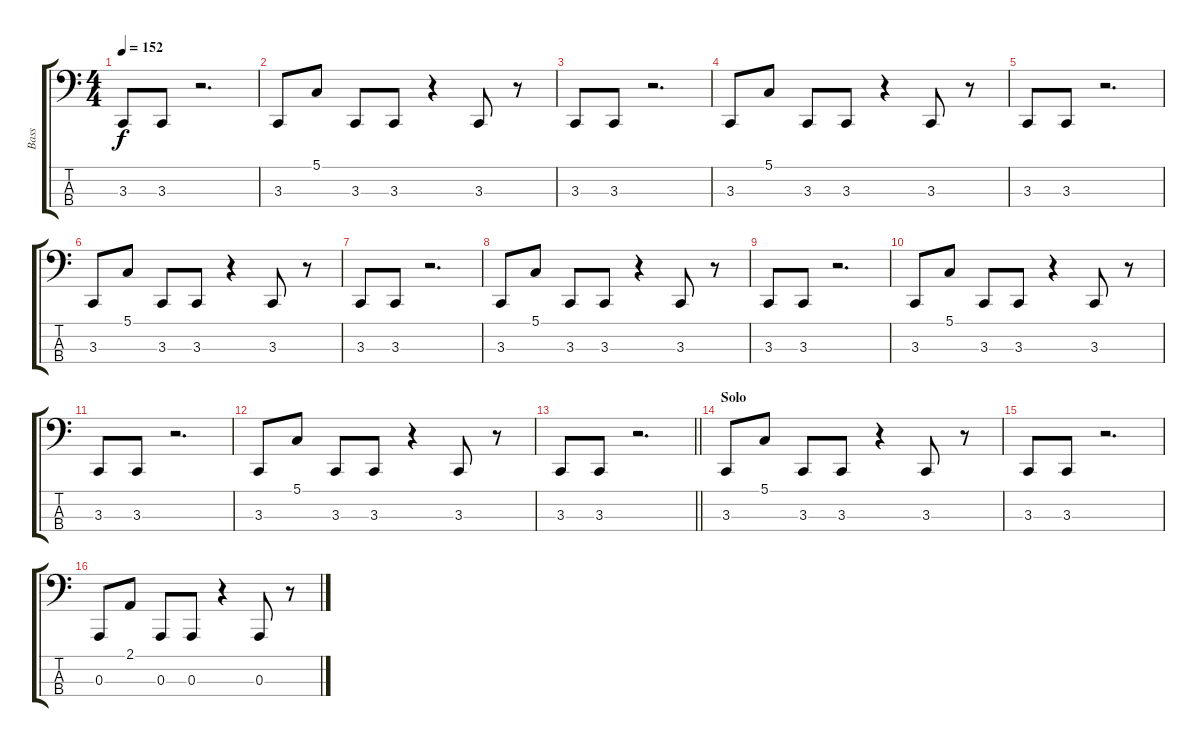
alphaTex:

\track ("Bass" "Bass") {instrument lead8bassandlead}
\staff {score tabs}
\tuning (G2 D2 A1 E1) {hide}
\ts (4 4)
\tempo 152
\clef f4
\ks c
3.3.8{dy f} 3.3.8 r.2{d} |
3.3.8 5.1.8 3.3.8 3.3.8 r.4 3.3.8 r.8 |
3.3.8 3.3.8 r.2{d} |
3.3.8 5.1.8 3.3.8 3.3.8 r.4 3.3.8 r.8 |
3.3.8 3.3.8 r.2{d} |
3.3.8 5.1.8 3.3.8 3.3.8 r.4 3.3.8 r.8 |
3.3.8 3.3.8 r.2{d} |
3.3.8 5.1.8 3.3.8 3.3.8 r.4 3.3.8 r.8 |
3.3.8 3.3.8 r.2{d} |
3.3.8 5.1.8 3.3.8 3.3.8 r.4 3.3.8 r.8 |
3.3.8 3.3.8 r.2{d} |
3.3.8 5.1.8 3.3.8 3.3.8 r.4 3.3.8 r.8 |
\barLineRight lightlight
3.3.8 3.3.8 r.2{d} |
\section ("" "Solo")
3.3.8 5.1.8 3.3.8 3.3.8 r.4 3.3.8 r.8 |
3.3.8 3.3.8 r.2{d} |
0.3.8 2.1.8 0.3.8 0.3.8 r.4 0.3.8 r.8
